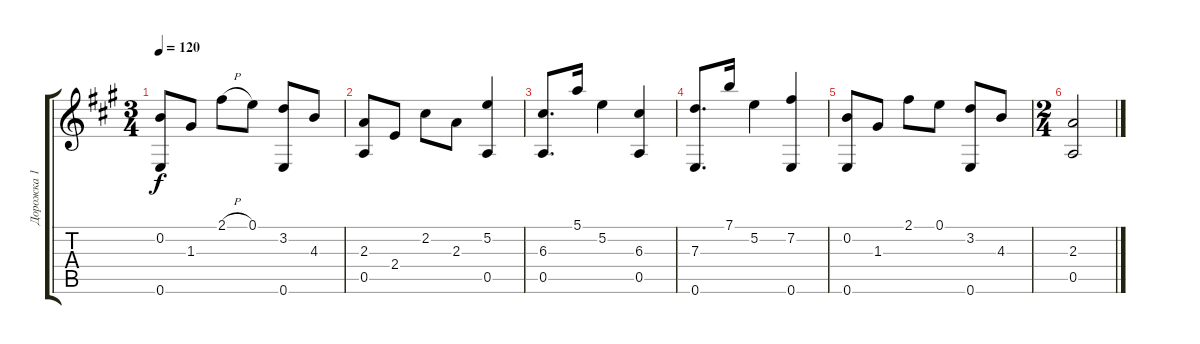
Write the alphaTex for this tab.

\track ("Дорожка 1" "Дорожка 1") {instrument acousticguitarnylon}
\staff {score tabs}
\tuning (E4 B3 G3 D3 A2 E2) {hide}
\ts (3 4)
\tempo 120
\clef g2
\ks a
(0.2 0.6).8{dy f} 1.3.8 2.1{h}.8 0.1.8 (3.2 0.6).8 4.3.8 |
(2.3 0.5).8 2.4.8 2.2.8 2.3.8 (5.2 0.5).4 |
(6.3 0.5).8{d} 5.1.16 5.2.4 (6.3 0.5).4 |
(7.3 0.6).8{d} 7.1.16 5.2.4 (7.2 0.6).4 |
(0.2 0.6).8 1.3.8 2.1.8 0.1.8 (3.2 0.6).8 4.3.8 |
\ts (2 4)
(2.3 0.5).2
